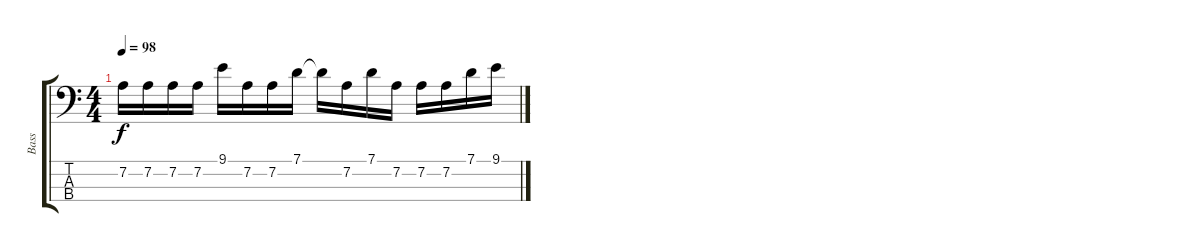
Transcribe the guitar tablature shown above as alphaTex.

\track ("Bass" "Bass") {instrument electricbassfinger}
\staff {score tabs}
\tuning (G2 D2 A1 E1) {hide}
\ts (4 4)
\tempo 98
\clef f4
\ks c
7.2.16{dy f} 7.2.16 7.2.16 7.2.16 9.1.16 7.2.16 7.2.16 7.1.16 7.1{t}.16 7.2.16 7.1.16 7.2.16 7.2.16 7.2.16 7.1.16 9.1.16
